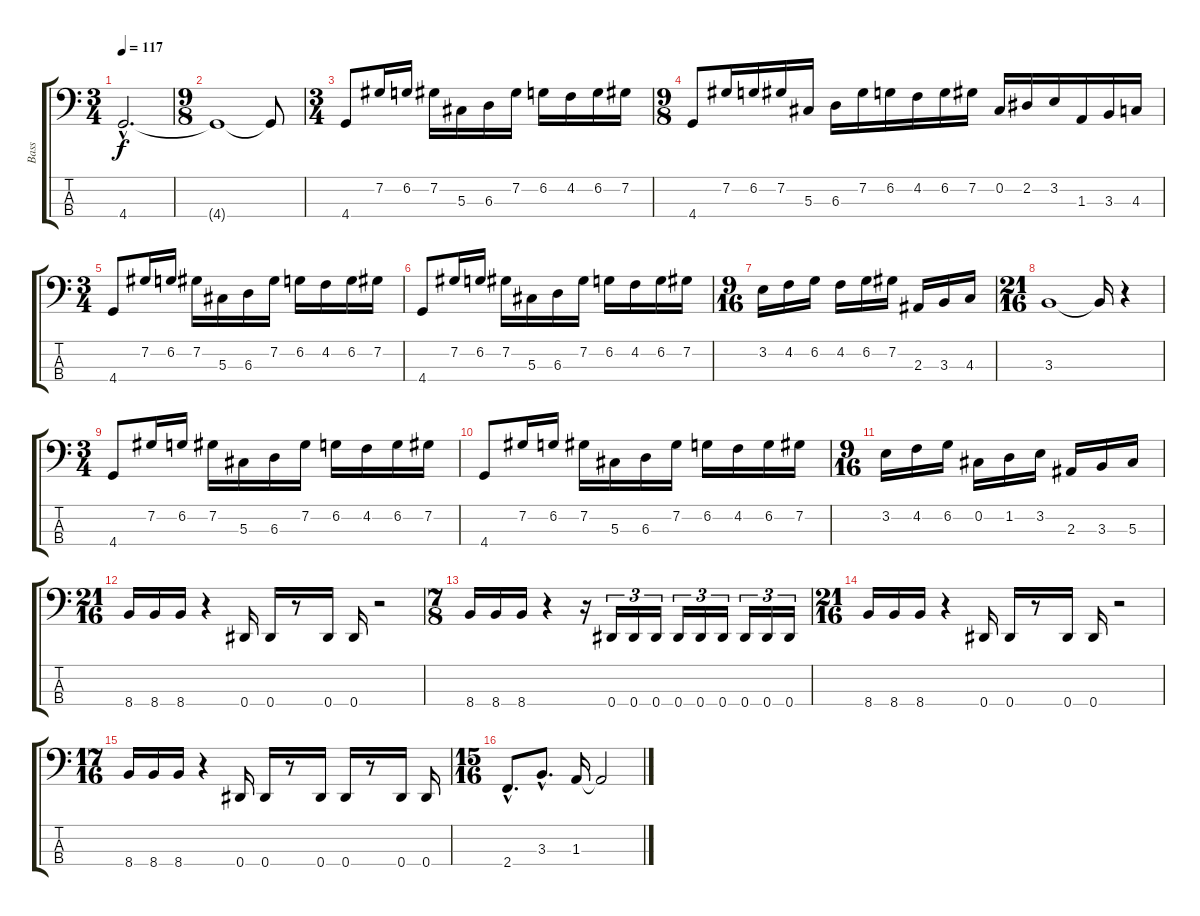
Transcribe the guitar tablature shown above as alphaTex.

\track ("Bass" "Bass") {instrument electricbasspick}
\staff {score tabs}
\tuning (Gb2 Db2 Ab1 Eb1) {hide}
\ts (3 4)
\tempo 117
\clef f4
\ks c
4.4{hac}.2{d dy f instrument electricbasspick} |
\ts (9 8)
4.4{t}.1 4.4{t}.8 |
\ts (3 4)
4.4.8 7.2.16 6.2.16 7.2.16 5.3.16 6.3.16 7.2.16 6.2.16 4.2.16 6.2.16 7.2.16 |
\ts (9 8)
4.4.8 7.2.16 6.2.16 7.2.16 5.3.16 6.3.16 7.2.16 6.2.16 4.2.16 6.2.16 7.2.16 0.2.16 2.2.16 3.2.16 1.3.16 3.3.16 4.3.16 |
\ts (3 4)
4.4.8 7.2.16 6.2.16 7.2.16 5.3.16 6.3.16 7.2.16 6.2.16 4.2.16 6.2.16 7.2.16 |
4.4.8 7.2.16 6.2.16 7.2.16 5.3.16 6.3.16 7.2.16 6.2.16 4.2.16 6.2.16 7.2.16 |
\ts (9 16)
3.2.16 4.2.16 6.2.16 4.2.16 6.2.16 7.2.16 2.3.16 3.3.16 4.3.16 |
\ts (21 16)
3.3.1 3.3{t}.16 r.4 |
\ts (3 4)
4.4.8 7.2.16 6.2.16 7.2.16 5.3.16 6.3.16 7.2.16 6.2.16 4.2.16 6.2.16 7.2.16 |
4.4.8 7.2.16 6.2.16 7.2.16 5.3.16 6.3.16 7.2.16 6.2.16 4.2.16 6.2.16 7.2.16 |
\ts (9 16)
3.2.16 4.2.16 6.2.16 0.2.16 1.2.16 3.2.16 2.3.16 3.3.16 5.3.16 |
\ts (21 16)
8.4.16 8.4.16 8.4.16 r.4 0.4.16 0.4.16 r.8 0.4.16 0.4.16 r.2 |
\ts (7 8)
8.4.16 8.4.16 8.4.16 r.4 r.16 0.4.16{tu (3 2)} 0.4.16{tu (3 2)} 0.4.16{tu (3 2)} 0.4.16{tu (3 2)} 0.4.16{tu (3 2)} 0.4.16{tu (3 2)} 0.4.16{tu (3 2)} 0.4.16{tu (3 2)} 0.4.16{tu (3 2)} |
\ts (21 16)
8.4.16 8.4.16 8.4.16 r.4 0.4.16 0.4.16 r.8 0.4.16 0.4.16 r.2 |
\ts (17 16)
8.4.16 8.4.16 8.4.16 r.4 0.4.16 0.4.16 r.8 0.4.16 0.4.16 r.8 0.4.16 0.4.16 |
\ts (15 16)
2.4{hac}.8{d} 3.3{hac}.8{d} 1.3.16 1.3{t}.2
